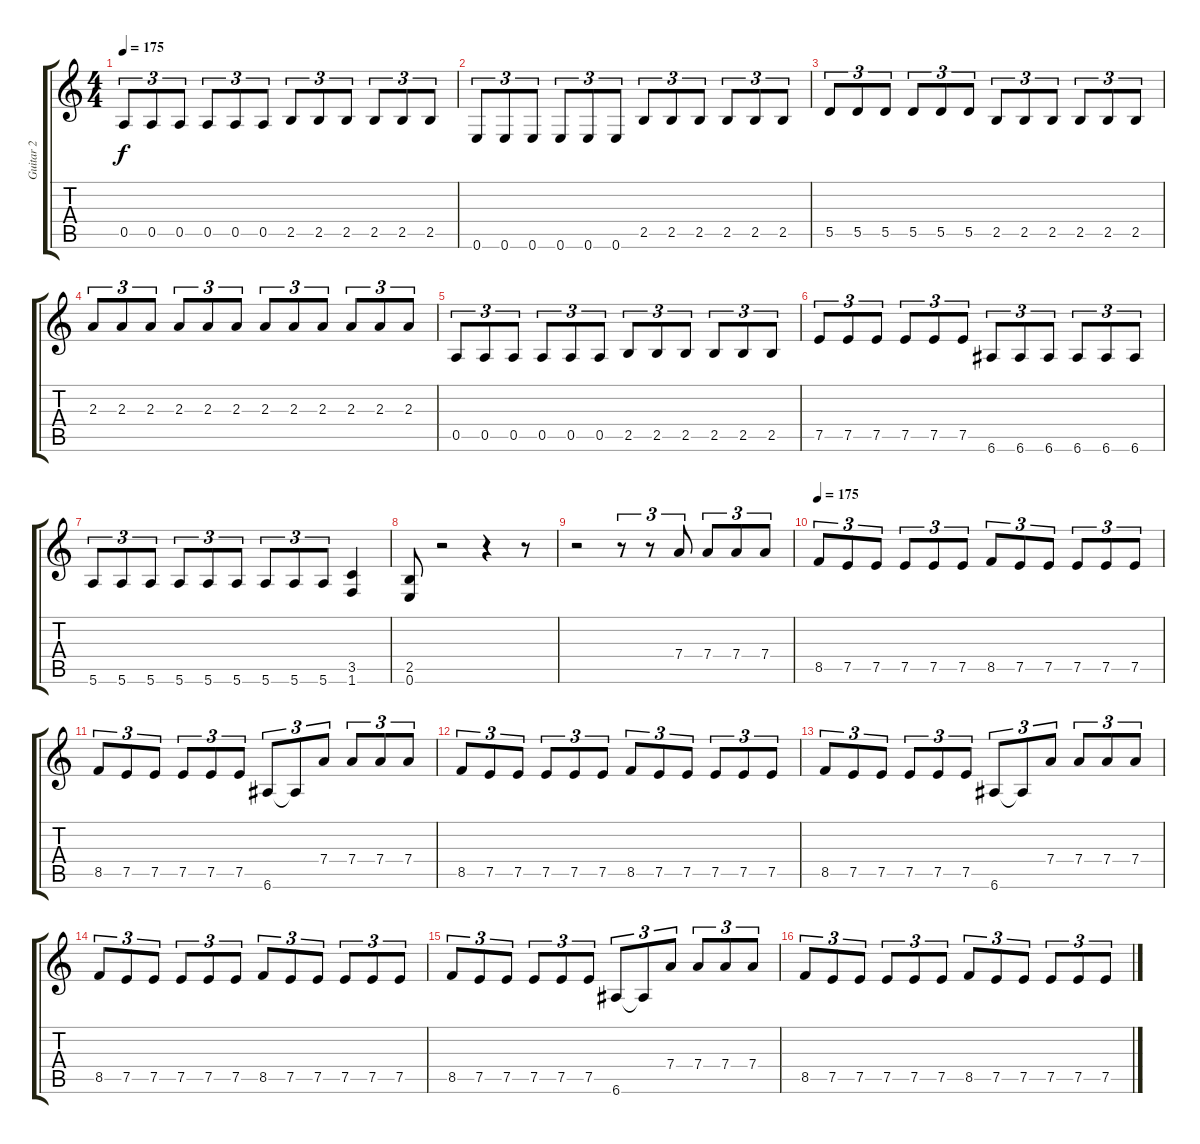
\track ("Guitar 2" "Guitar 2") {instrument distortionguitar}
\staff {score tabs}
\tuning (E4 B3 G3 D3 A2 E2) {hide}
\ts (4 4)
\tempo 175
\clef g2
\ks c
0.5.8{tu (3 2) dy f} 0.5.8{tu (3 2)} 0.5.8{tu (3 2)} 0.5.8{tu (3 2)} 0.5.8{tu (3 2)} 0.5.8{tu (3 2)} 2.5.8{tu (3 2)} 2.5.8{tu (3 2)} 2.5.8{tu (3 2)} 2.5.8{tu (3 2)} 2.5.8{tu (3 2)} 2.5.8{tu (3 2)} |
0.6.8{tu (3 2)} 0.6.8{tu (3 2)} 0.6.8{tu (3 2)} 0.6.8{tu (3 2)} 0.6.8{tu (3 2)} 0.6.8{tu (3 2)} 2.5.8{tu (3 2)} 2.5.8{tu (3 2)} 2.5.8{tu (3 2)} 2.5.8{tu (3 2)} 2.5.8{tu (3 2)} 2.5.8{tu (3 2)} |
5.5.8{tu (3 2)} 5.5.8{tu (3 2)} 5.5.8{tu (3 2)} 5.5.8{tu (3 2)} 5.5.8{tu (3 2)} 5.5.8{tu (3 2)} 2.5.8{tu (3 2)} 2.5.8{tu (3 2)} 2.5.8{tu (3 2)} 2.5.8{tu (3 2)} 2.5.8{tu (3 2)} 2.5.8{tu (3 2)} |
2.3.8{tu (3 2)} 2.3.8{tu (3 2)} 2.3.8{tu (3 2)} 2.3.8{tu (3 2)} 2.3.8{tu (3 2)} 2.3.8{tu (3 2)} 2.3.8{tu (3 2)} 2.3.8{tu (3 2)} 2.3.8{tu (3 2)} 2.3.8{tu (3 2)} 2.3.8{tu (3 2)} 2.3.8{tu (3 2)} |
0.5.8{tu (3 2)} 0.5.8{tu (3 2)} 0.5.8{tu (3 2)} 0.5.8{tu (3 2)} 0.5.8{tu (3 2)} 0.5.8{tu (3 2)} 2.5.8{tu (3 2)} 2.5.8{tu (3 2)} 2.5.8{tu (3 2)} 2.5.8{tu (3 2)} 2.5.8{tu (3 2)} 2.5.8{tu (3 2)} |
7.5.8{tu (3 2) volume 16} 7.5.8{tu (3 2)} 7.5.8{tu (3 2)} 7.5.8{tu (3 2)} 7.5.8{tu (3 2)} 7.5.8{tu (3 2)} 6.6.8{tu (3 2)} 6.6.8{tu (3 2)} 6.6.8{tu (3 2)} 6.6.8{tu (3 2)} 6.6.8{tu (3 2)} 6.6.8{tu (3 2)} |
5.6.8{tu (3 2)} 5.6.8{tu (3 2)} 5.6.8{tu (3 2)} 5.6.8{tu (3 2)} 5.6.8{tu (3 2)} 5.6.8{tu (3 2)} 5.6.8{tu (3 2)} 5.6.8{tu (3 2)} 5.6.8{tu (3 2)} (3.5 1.6).4 |
(2.5 0.6).8 r.2 r.4 r.8 |
r.2 r.8{tu (3 2)} r.8{tu (3 2)} 7.4.8{tu (3 2)} 7.4.8{tu (3 2)} 7.4.8{tu (3 2)} 7.4.8{tu (3 2)} |
\tempo 175
8.5.8{tu (3 2)} 7.5.8{tu (3 2)} 7.5.8{tu (3 2)} 7.5.8{tu (3 2)} 7.5.8{tu (3 2)} 7.5.8{tu (3 2)} 8.5.8{tu (3 2)} 7.5.8{tu (3 2)} 7.5.8{tu (3 2)} 7.5.8{tu (3 2)} 7.5.8{tu (3 2)} 7.5.8{tu (3 2)} |
8.5.8{tu (3 2)} 7.5.8{tu (3 2)} 7.5.8{tu (3 2)} 7.5.8{tu (3 2)} 7.5.8{tu (3 2)} 7.5.8{tu (3 2)} 6.6.8{tu (3 2)} 6.6{t}.8{tu (3 2)} 7.4.8{tu (3 2)} 7.4.8{tu (3 2)} 7.4.8{tu (3 2)} 7.4.8{tu (3 2)} |
8.5.8{tu (3 2)} 7.5.8{tu (3 2)} 7.5.8{tu (3 2)} 7.5.8{tu (3 2)} 7.5.8{tu (3 2)} 7.5.8{tu (3 2)} 8.5.8{tu (3 2)} 7.5.8{tu (3 2)} 7.5.8{tu (3 2)} 7.5.8{tu (3 2)} 7.5.8{tu (3 2)} 7.5.8{tu (3 2)} |
8.5.8{tu (3 2)} 7.5.8{tu (3 2)} 7.5.8{tu (3 2)} 7.5.8{tu (3 2)} 7.5.8{tu (3 2)} 7.5.8{tu (3 2)} 6.6.8{tu (3 2)} 6.6{t}.8{tu (3 2)} 7.4.8{tu (3 2)} 7.4.8{tu (3 2)} 7.4.8{tu (3 2)} 7.4.8{tu (3 2)} |
8.5.8{tu (3 2)} 7.5.8{tu (3 2)} 7.5.8{tu (3 2)} 7.5.8{tu (3 2)} 7.5.8{tu (3 2)} 7.5.8{tu (3 2)} 8.5.8{tu (3 2)} 7.5.8{tu (3 2)} 7.5.8{tu (3 2)} 7.5.8{tu (3 2)} 7.5.8{tu (3 2)} 7.5.8{tu (3 2)} |
8.5.8{tu (3 2)} 7.5.8{tu (3 2)} 7.5.8{tu (3 2)} 7.5.8{tu (3 2)} 7.5.8{tu (3 2)} 7.5.8{tu (3 2)} 6.6.8{tu (3 2)} 6.6{t}.8{tu (3 2)} 7.4.8{tu (3 2)} 7.4.8{tu (3 2)} 7.4.8{tu (3 2)} 7.4.8{tu (3 2)} |
8.5.8{tu (3 2)} 7.5.8{tu (3 2)} 7.5.8{tu (3 2)} 7.5.8{tu (3 2)} 7.5.8{tu (3 2)} 7.5.8{tu (3 2)} 8.5.8{tu (3 2)} 7.5.8{tu (3 2)} 7.5.8{tu (3 2)} 7.5.8{tu (3 2)} 7.5.8{tu (3 2)} 7.5.8{tu (3 2)}
